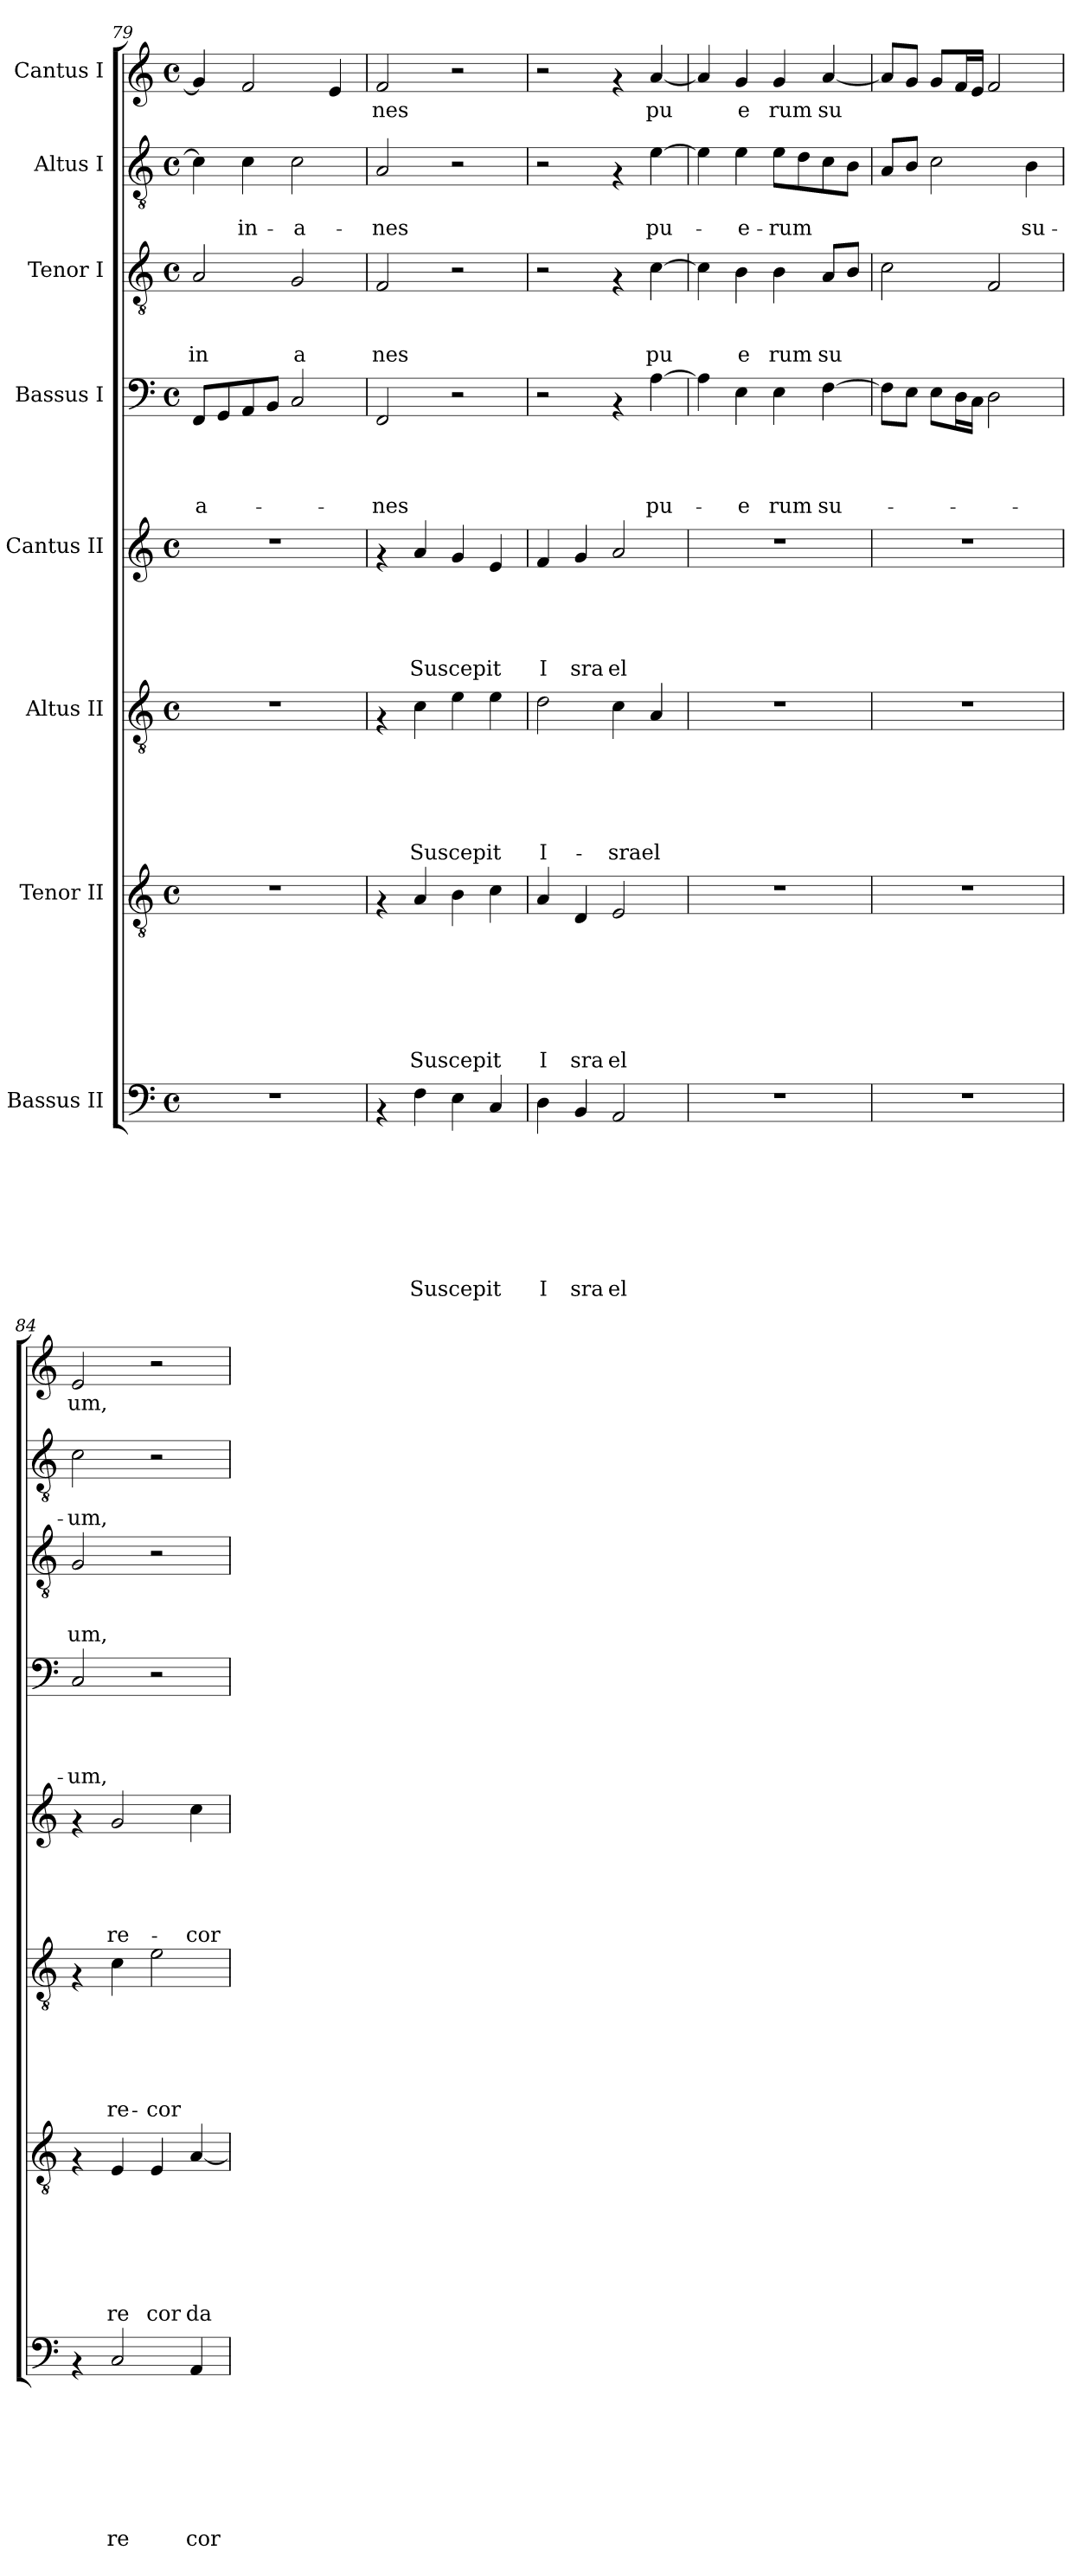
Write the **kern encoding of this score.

**kern	**text	**text	**text	**text	**text	**text	**text	**text	**kern	**text	**text	**text	**text	**text	**text	**text	**kern	**text	**text	**text	**text	**text	**text	**kern	**text	**text	**text	**text	**text	**kern	**text	**text	**text	**text	**kern	**text	**text	**text	**kern	**text	**text	**kern	**text
*part8	*part8	*part8	*part8	*part8	*part8	*part8	*part8	*part8	*part7	*part7	*part7	*part7	*part7	*part7	*part7	*part7	*part6	*part6	*part6	*part6	*part6	*part6	*part6	*part5	*part5	*part5	*part5	*part5	*part5	*part4	*part4	*part4	*part4	*part4	*part3	*part3	*part3	*part3	*part2	*part2	*part2	*part1	*part1
*staff8	*staff8	*staff8	*staff8	*staff8	*staff8	*staff8	*staff8	*staff8	*staff7	*staff7	*staff7	*staff7	*staff7	*staff7	*staff7	*staff7	*staff6	*staff6	*staff6	*staff6	*staff6	*staff6	*staff6	*staff5	*staff5	*staff5	*staff5	*staff5	*staff5	*staff4	*staff4	*staff4	*staff4	*staff4	*staff3	*staff3	*staff3	*staff3	*staff2	*staff2	*staff2	*staff1	*staff1
*I"Bassus II	*	*	*	*	*	*	*	*	*I"Tenor II	*	*	*	*	*	*	*	*I"Altus II	*	*	*	*	*	*	*I"Cantus II	*	*	*	*	*	*I"Bassus I	*	*	*	*	*I"Tenor I	*	*	*	*I"Altus I	*	*	*I"Cantus I	*
*clefF4	*	*	*	*	*	*	*	*	*clefGv2	*	*	*	*	*	*	*	*clefGv2	*	*	*	*	*	*	*clefG2	*	*	*	*	*	*clefF4	*	*	*	*	*clefGv2	*	*	*	*clefGv2	*	*	*clefG2	*
*k[]	*	*	*	*	*	*	*	*	*k[]	*	*	*	*	*	*	*	*k[]	*	*	*	*	*	*	*k[]	*	*	*	*	*	*k[]	*	*	*	*	*k[]	*	*	*	*k[]	*	*	*k[]	*
*C:	*	*	*	*	*	*	*	*	*C:	*	*	*	*	*	*	*	*C:	*	*	*	*	*	*	*C:	*	*	*	*	*	*C:	*	*	*	*	*C:	*	*	*	*C:	*	*	*C:	*
*M4/4	*	*	*	*	*	*	*	*	*M4/4	*	*	*	*	*	*	*	*M4/4	*	*	*	*	*	*	*M4/4	*	*	*	*	*	*M4/4	*	*	*	*	*M4/4	*	*	*	*M4/4	*	*	*M4/4	*
*met(c)	*	*	*	*	*	*	*	*	*met(c)	*	*	*	*	*	*	*	*met(c)	*	*	*	*	*	*	*met(c)	*	*	*	*	*	*met(c)	*	*	*	*	*met(c)	*	*	*	*met(c)	*	*	*met(c)	*
=79	=79	=79	=79	=79	=79	=79	=79	=79	=79	=79	=79	=79	=79	=79	=79	=79	=79	=79	=79	=79	=79	=79	=79	=79	=79	=79	=79	=79	=79	=79	=79	=79	=79	=79	=79	=79	=79	=79	=79	=79	=79	=79	=79
!	!	!	!	!	!	!	!	!	!	!	!	!	!	!	!	!	!	!	!	!	!	!	!	!	!	!	!	!	!	!	!	!	!	!LO:LY:b	!	!	!	!LO:LY:b	!	!	!	!	!
1r	.	.	.	.	.	.	.	.	1r	.	.	.	.	.	.	.	1r	.	.	.	.	.	.	1r	.	.	.	.	.	8FF/L	.	.	.	-a-	2A/	.	.	in	4c\]	.	.	4g/]	.
.	.	.	.	.	.	.	.	.	.	.	.	.	.	.	.	.	.	.	.	.	.	.	.	.	.	.	.	.	.	8GG/	.	.	.	.	.	.	.	.	.	.	.	.	.
!	!	!	!	!	!	!	!	!	!	!	!	!	!	!	!	!	!	!	!	!	!	!	!	!	!	!	!	!	!	!	!	!	!	!	!	!	!	!	!	!	!LO:LY:b	!	!
.	.	.	.	.	.	.	.	.	.	.	.	.	.	.	.	.	.	.	.	.	.	.	.	.	.	.	.	.	.	8AA/	.	.	.	.	.	.	.	.	4c\	.	in-	2f/	.
.	.	.	.	.	.	.	.	.	.	.	.	.	.	.	.	.	.	.	.	.	.	.	.	.	.	.	.	.	.	8BB/J	.	.	.	.	.	.	.	.	.	.	.	.	.
!	!	!	!	!	!	!	!	!	!	!	!	!	!	!	!	!	!	!	!	!	!	!	!	!	!	!	!	!	!	!	!	!	!	!	!	!	!	!LO:LY:b	!	!	!LO:LY:b	!	!
.	.	.	.	.	.	.	.	.	.	.	.	.	.	.	.	.	.	.	.	.	.	.	.	.	.	.	.	.	.	2C/	.	.	.	.	2G/	.	.	a	2c\	.	-a-	.	.
.	.	.	.	.	.	.	.	.	.	.	.	.	.	.	.	.	.	.	.	.	.	.	.	.	.	.	.	.	.	.	.	.	.	.	.	.	.	.	.	.	.	4e/	.
=80	=80	=80	=80	=80	=80	=80	=80	=80	=80	=80	=80	=80	=80	=80	=80	=80	=80	=80	=80	=80	=80	=80	=80	=80	=80	=80	=80	=80	=80	=80	=80	=80	=80	=80	=80	=80	=80	=80	=80	=80	=80	=80	=80
!	!	!	!	!	!	!	!	!	!	!	!	!	!	!	!	!	!	!	!	!	!	!	!	!	!	!	!	!	!	!	!	!	!	!LO:LY:b	!	!	!	!LO:LY:b	!	!	!LO:LY:b	!	!LO:LY:b
4rAA	.	.	.	.	.	.	.	.	4rF	.	.	.	.	.	.	.	4rF	.	.	.	.	.	.	4rf	.	.	.	.	.	2FF/	.	.	.	-nes	2F/	.	.	nes	2A/	.	-nes	2f/	nes
!	!	!	!	!	!	!	!	!LO:LY:b	!	!	!	!	!	!	!	!LO:LY:b	!	!	!	!	!	!	!LO:LY:b	!	!	!	!	!	!LO:LY:b	!	!	!	!	!	!	!	!	!	!	!	!	!	!
4F\	.	.	.	.	.	.	.	Suscepit	4A/	.	.	.	.	.	.	Suscepit	4c\	.	.	.	.	.	Suscepit	4a/	.	.	.	.	Suscepit	.	.	.	.	.	.	.	.	.	.	.	.	.	.
4E\	.	.	.	.	.	.	.	.	4B\	.	.	.	.	.	.	.	4e\	.	.	.	.	.	.	4g/	.	.	.	.	.	2r	.	.	.	.	2r	.	.	.	2r	.	.	2r	.
4C/	.	.	.	.	.	.	.	.	4c\	.	.	.	.	.	.	.	4e\	.	.	.	.	.	.	4e/	.	.	.	.	.	.	.	.	.	.	.	.	.	.	.	.	.	.	.
=81	=81	=81	=81	=81	=81	=81	=81	=81	=81	=81	=81	=81	=81	=81	=81	=81	=81	=81	=81	=81	=81	=81	=81	=81	=81	=81	=81	=81	=81	=81	=81	=81	=81	=81	=81	=81	=81	=81	=81	=81	=81	=81	=81
!	!	!	!	!	!	!	!	!LO:LY:b	!	!	!	!	!	!	!	!LO:LY:b	!	!	!	!	!	!	!LO:LY:b	!	!	!	!	!	!LO:LY:b	!	!	!	!	!	!	!	!	!	!	!	!	!	!
4D\	.	.	.	.	.	.	.	I	4A/	.	.	.	.	.	.	I	2d\	.	.	.	.	.	I-	4f/	.	.	.	.	I	2r	.	.	.	.	2r	.	.	.	2r	.	.	2r	.
!	!	!	!	!	!	!	!	!LO:LY:b	!	!	!	!	!	!	!	!LO:LY:b	!	!	!	!	!	!	!	!	!	!	!	!	!LO:LY:b	!	!	!	!	!	!	!	!	!	!	!	!	!	!
4BB/	.	.	.	.	.	.	.	sra	4D/	.	.	.	.	.	.	sra	.	.	.	.	.	.	.	4g/	.	.	.	.	sra	.	.	.	.	.	.	.	.	.	.	.	.	.	.
!	!	!	!	!	!	!	!	!LO:LY:b	!	!	!	!	!	!	!	!LO:LY:b	!	!	!	!	!	!	!LO:LY:b	!	!	!	!	!	!LO:LY:b	!	!	!	!	!	!	!	!	!	!	!	!	!	!
2AA/	.	.	.	.	.	.	.	el	2E/	.	.	.	.	.	.	el	4c\	.	.	.	.	.	-srael	2a/	.	.	.	.	el	4rAA	.	.	.	.	4rF	.	.	.	4rF	.	.	4rf	.
!	!	!	!	!	!	!	!	!	!	!	!	!	!	!	!	!	!	!	!	!	!	!	!	!	!	!	!	!	!	!	!	!	!	!LO:LY:b	!	!	!	!LO:LY:b	!	!	!LO:LY:b	!	!LO:LY:b
.	.	.	.	.	.	.	.	.	.	.	.	.	.	.	.	.	4A/	.	.	.	.	.	.	.	.	.	.	.	.	[>4A\	.	.	.	pu-	[>4c\	.	.	pu	[>4e\	.	pu-	[<4a/	pu
=82	=82	=82	=82	=82	=82	=82	=82	=82	=82	=82	=82	=82	=82	=82	=82	=82	=82	=82	=82	=82	=82	=82	=82	=82	=82	=82	=82	=82	=82	=82	=82	=82	=82	=82	=82	=82	=82	=82	=82	=82	=82	=82	=82
1r	.	.	.	.	.	.	.	.	1r	.	.	.	.	.	.	.	1r	.	.	.	.	.	.	1r	.	.	.	.	.	4A\]	.	.	.	.	4c\]	.	.	.	4e\]	.	.	4a/]	.
!	!	!	!	!	!	!	!	!	!	!	!	!	!	!	!	!	!	!	!	!	!	!	!	!	!	!	!	!	!	!	!	!	!	!LO:LY:b	!	!	!	!LO:LY:b	!	!	!LO:LY:b	!	!LO:LY:b
.	.	.	.	.	.	.	.	.	.	.	.	.	.	.	.	.	.	.	.	.	.	.	.	.	.	.	.	.	.	4E\	.	.	.	-e	4B\	.	.	e	4e\	.	-e-	4g/	e
!	!	!	!	!	!	!	!	!	!	!	!	!	!	!	!	!	!	!	!	!	!	!	!	!	!	!	!	!	!	!	!	!	!	!LO:LY:b	!	!	!	!LO:LY:b	!	!	!LO:LY:b	!	!LO:LY:b
.	.	.	.	.	.	.	.	.	.	.	.	.	.	.	.	.	.	.	.	.	.	.	.	.	.	.	.	.	.	4E\	.	.	.	rum	4B\	.	.	rum	8e\L	.	-rum	4g/	rum
.	.	.	.	.	.	.	.	.	.	.	.	.	.	.	.	.	.	.	.	.	.	.	.	.	.	.	.	.	.	.	.	.	.	.	.	.	.	.	8d\	.	.	.	.
!	!	!	!	!	!	!	!	!	!	!	!	!	!	!	!	!	!	!	!	!	!	!	!	!	!	!	!	!	!	!	!	!	!	!LO:LY:b	!	!	!	!LO:LY:b	!	!	!	!	!LO:LY:b
.	.	.	.	.	.	.	.	.	.	.	.	.	.	.	.	.	.	.	.	.	.	.	.	.	.	.	.	.	.	[>4F\	.	.	.	su-	8A/L	.	.	su	8c\	.	.	[<4a/	su
.	.	.	.	.	.	.	.	.	.	.	.	.	.	.	.	.	.	.	.	.	.	.	.	.	.	.	.	.	.	.	.	.	.	.	8B/J	.	.	.	8B\J	.	.	.	.
=83	=83	=83	=83	=83	=83	=83	=83	=83	=83	=83	=83	=83	=83	=83	=83	=83	=83	=83	=83	=83	=83	=83	=83	=83	=83	=83	=83	=83	=83	=83	=83	=83	=83	=83	=83	=83	=83	=83	=83	=83	=83	=83	=83
1r	.	.	.	.	.	.	.	.	1r	.	.	.	.	.	.	.	1r	.	.	.	.	.	.	1r	.	.	.	.	.	8F\L]	.	.	.	.	2c\	.	.	.	8A/L	.	.	8a/L]	.
.	.	.	.	.	.	.	.	.	.	.	.	.	.	.	.	.	.	.	.	.	.	.	.	.	.	.	.	.	.	8E\J	.	.	.	.	.	.	.	.	8B/J	.	.	8g/J	.
.	.	.	.	.	.	.	.	.	.	.	.	.	.	.	.	.	.	.	.	.	.	.	.	.	.	.	.	.	.	8E\L	.	.	.	.	.	.	.	.	2c\	.	.	8g/L	.
.	.	.	.	.	.	.	.	.	.	.	.	.	.	.	.	.	.	.	.	.	.	.	.	.	.	.	.	.	.	16D\L	.	.	.	.	.	.	.	.	.	.	.	16f/L	.
.	.	.	.	.	.	.	.	.	.	.	.	.	.	.	.	.	.	.	.	.	.	.	.	.	.	.	.	.	.	16C\JJ	.	.	.	.	.	.	.	.	.	.	.	16e/JJ	.
.	.	.	.	.	.	.	.	.	.	.	.	.	.	.	.	.	.	.	.	.	.	.	.	.	.	.	.	.	.	2D\	.	.	.	.	2F/	.	.	.	.	.	.	2f/	.
!	!	!	!	!	!	!	!	!	!	!	!	!	!	!	!	!	!	!	!	!	!	!	!	!	!	!	!	!	!	!	!	!	!	!	!	!	!	!	!	!	!LO:LY:b	!	!
.	.	.	.	.	.	.	.	.	.	.	.	.	.	.	.	.	.	.	.	.	.	.	.	.	.	.	.	.	.	.	.	.	.	.	.	.	.	.	4B\	.	su-	.	.
!!LO:PB:g=z
=84	=84	=84	=84	=84	=84	=84	=84	=84	=84	=84	=84	=84	=84	=84	=84	=84	=84	=84	=84	=84	=84	=84	=84	=84	=84	=84	=84	=84	=84	=84	=84	=84	=84	=84	=84	=84	=84	=84	=84	=84	=84	=84	=84
!	!	!	!	!	!	!	!	!	!	!	!	!	!	!	!	!	!	!	!	!	!	!	!	!	!	!	!	!	!	!	!	!	!	!LO:LY:b	!	!	!	!LO:LY:b	!	!	!LO:LY:b	!	!LO:LY:b
4rAA	.	.	.	.	.	.	.	.	4rF	.	.	.	.	.	.	.	4rF	.	.	.	.	.	.	4rf	.	.	.	.	.	2C/	.	.	.	-um,	2G/	.	.	um,	2c\	.	-um,	2e/	um,
!	!	!	!	!	!	!	!	!LO:LY:b	!	!	!	!	!	!	!	!LO:LY:b	!	!	!	!	!	!	!LO:LY:b	!	!	!	!	!	!LO:LY:b	!	!	!	!	!	!	!	!	!	!	!	!	!	!
2C/	.	.	.	.	.	.	.	re	4E/	.	.	.	.	.	.	re	4c\	.	.	.	.	.	re-	2g/	.	.	.	.	re-	.	.	.	.	.	.	.	.	.	.	.	.	.	.
!	!	!	!	!	!	!	!	!	!	!	!	!	!	!	!	!LO:LY:b	!	!	!	!	!	!	!LO:LY:b	!	!	!	!	!	!	!	!	!	!	!	!	!	!	!	!	!	!	!	!
.	.	.	.	.	.	.	.	.	4E/	.	.	.	.	.	.	cor	2e\	.	.	.	.	.	-cor-	.	.	.	.	.	.	2r	.	.	.	.	2r	.	.	.	2r	.	.	2r	.
!	!	!	!	!	!	!	!	!LO:LY:b	!	!	!	!	!	!	!	!LO:LY:b	!	!	!	!	!	!	!	!	!	!	!	!	!LO:LY:b	!	!	!	!	!	!	!	!	!	!	!	!	!	!
4AA/	.	.	.	.	.	.	.	cor	[<4A/	.	.	.	.	.	.	da	.	.	.	.	.	.	.	4cc\	.	.	.	.	-cor-	.	.	.	.	.	.	.	.	.	.	.	.	.	.
=	=	=	=	=	=	=	=	=	=	=	=	=	=	=	=	=	=	=	=	=	=	=	=	=	=	=	=	=	=	=	=	=	=	=	=	=	=	=	=	=	=	=	=
*-	*-	*-	*-	*-	*-	*-	*-	*-	*-	*-	*-	*-	*-	*-	*-	*-	*-	*-	*-	*-	*-	*-	*-	*-	*-	*-	*-	*-	*-	*-	*-	*-	*-	*-	*-	*-	*-	*-	*-	*-	*-	*-	*-
